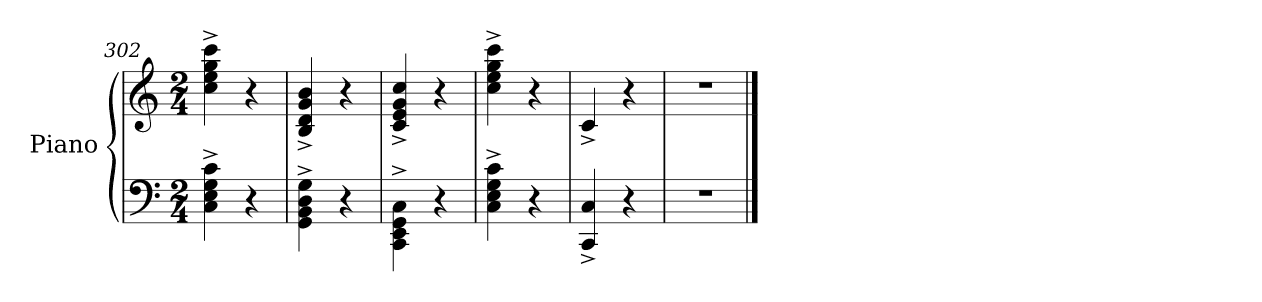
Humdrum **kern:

**kern	**kern
*part1	*part1
*staff2	*staff1
*I"Piano	*
*I'Pno.	*
*clefF4	*clefG2
*k[]	*k[]
*M2/4	*M2/4
=302	=302
4C\^ 4E\^ 4G\^ 4c\^	4cc\^ 4ee\^ 4gg\^ 4ccc\^
4r	4r
=303	=303
4GG\^ 4BB\^ 4D\^ 4G\^	4B/^ 4d/^ 4g/^ 4b/^
4r	4r
=304	=304
4CC\^ 4EE\^ 4GG\^ 4C\^	4c/^ 4e/^ 4g/^ 4cc/^
4r	4r
=305	=305
4C\^ 4E\^ 4G\^ 4c\^	4cc\^ 4ee\^ 4gg\^ 4ccc\^
4r	4r
=306	=306
4CC/^ 4C/^	4c^/
4r	4r
=307	=307
2r	2r
==	==
*-	*-
